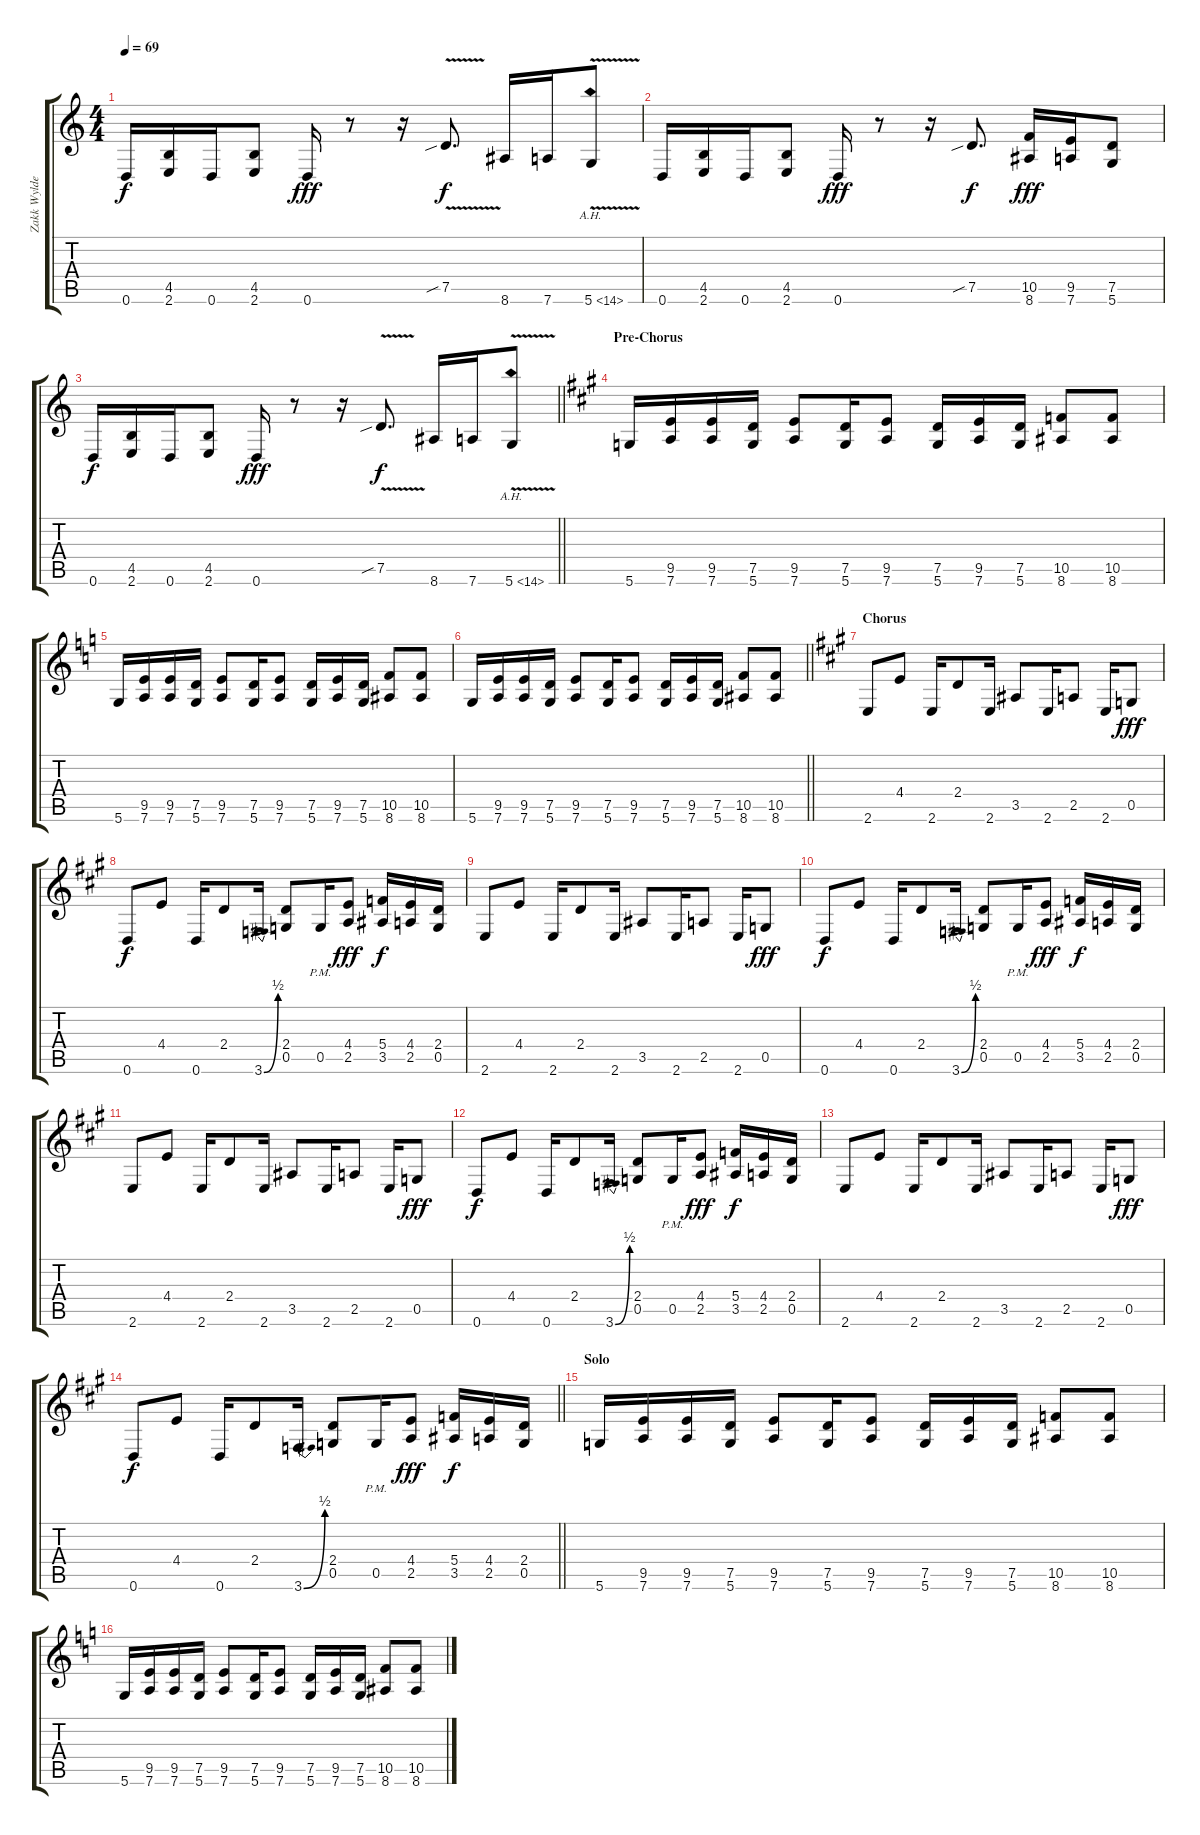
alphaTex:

\track ("Zakk Wylde" "Zakk Wylde") {instrument distortionguitar}
\staff {score tabs}
\tuning (D4 A3 F3 C3 G2 D2) {hide}
\ts (4 4)
\tempo 69
\clef g2
\ks c
0.6.16{dy f} (4.5 2.6).16 0.6.16 (4.5 2.6).8 0.6.16{dy fff} r.8 r.16 7.5{v sib}.8{d dy f} 8.6.16 7.6.16 5.6{ah 9 v}.8 |
0.6.16 (4.5 2.6).16 0.6.16 (4.5 2.6).8 0.6.16{dy fff} r.8 r.16 7.5{sib}.8{d dy f} (10.5 8.6).16{dy fff} (9.5 7.6).16 (7.5 5.6).8 |
\barLineRight lightlight
0.6.16{dy f} (4.5 2.6).16 0.6.16 (4.5 2.6).8 0.6.16{dy fff} r.8 r.16 7.5{v sib}.8{d dy f} 8.6.16 7.6.16 5.6{ah 9 v}.8 |
\section ("" "Pre-Chorus")
\ks a
5.6.16 (9.5 7.6).16 (9.5 7.6).16 (7.5 5.6).16 (9.5 7.6).8 (7.5 5.6).16 (9.5 7.6).8 (7.5 5.6).16 (9.5 7.6).16 (7.5 5.6).16 (10.5 8.6).8 (10.5 8.6).8 |
\ks c
5.6.16 (9.5 7.6).16 (9.5 7.6).16 (7.5 5.6).16 (9.5 7.6).8 (7.5 5.6).16 (9.5 7.6).8 (7.5 5.6).16 (9.5 7.6).16 (7.5 5.6).16 (10.5 8.6).8 (10.5 8.6).8 |
\barLineRight lightlight
5.6.16 (9.5 7.6).16 (9.5 7.6).16 (7.5 5.6).16 (9.5 7.6).8 (7.5 5.6).16 (9.5 7.6).8 (7.5 5.6).16 (9.5 7.6).16 (7.5 5.6).16 (10.5 8.6).8 (10.5 8.6).8 |
\section ("" "Chorus")
\ks a
2.6.8 4.4.8 2.6.16 2.4.8 2.6.16 3.5.8 2.6.16 2.5.8 2.6.16 0.5.8{dy fff} |
0.6.8{dy f} 4.4.8 0.6.16 2.4.8 3.6{be (bend 0 0 60 2)}.16 (2.4 0.5).8 0.5{pm}.16 (4.4 2.5).8{dy fff} (5.4 3.5).16{dy f} (4.4 2.5).16 (2.4 0.5).16 |
2.6.8 4.4.8 2.6.16 2.4.8 2.6.16 3.5.8 2.6.16 2.5.8 2.6.16 0.5.8{dy fff} |
0.6.8{dy f} 4.4.8 0.6.16 2.4.8 3.6{be (bend 0 0 60 2)}.16 (2.4 0.5).8 0.5{pm}.16 (4.4 2.5).8{dy fff} (5.4 3.5).16{dy f} (4.4 2.5).16 (2.4 0.5).16 |
2.6.8 4.4.8 2.6.16 2.4.8 2.6.16 3.5.8 2.6.16 2.5.8 2.6.16 0.5.8{dy fff} |
0.6.8{dy f} 4.4.8 0.6.16 2.4.8 3.6{be (bend 0 0 60 2)}.16 (2.4 0.5).8 0.5{pm}.16 (4.4 2.5).8{dy fff} (5.4 3.5).16{dy f} (4.4 2.5).16 (2.4 0.5).16 |
2.6.8 4.4.8 2.6.16 2.4.8 2.6.16 3.5.8 2.6.16 2.5.8 2.6.16 0.5.8{dy fff} |
\barLineRight lightlight
0.6.8{dy f} 4.4.8 0.6.16 2.4.8 3.6{be (bend 0 0 60 2)}.16 (2.4 0.5).8 0.5{pm}.16 (4.4 2.5).8{dy fff} (5.4 3.5).16{dy f} (4.4 2.5).16 (2.4 0.5).16 |
\section ("" "Solo")
5.6.16 (9.5 7.6).16 (9.5 7.6).16 (7.5 5.6).16 (9.5 7.6).8 (7.5 5.6).16 (9.5 7.6).8 (7.5 5.6).16 (9.5 7.6).16 (7.5 5.6).16 (10.5 8.6).8 (10.5 8.6).8 |
\ks c
5.6.16 (9.5 7.6).16 (9.5 7.6).16 (7.5 5.6).16 (9.5 7.6).8 (7.5 5.6).16 (9.5 7.6).8 (7.5 5.6).16 (9.5 7.6).16 (7.5 5.6).16 (10.5 8.6).8 (10.5 8.6).8
